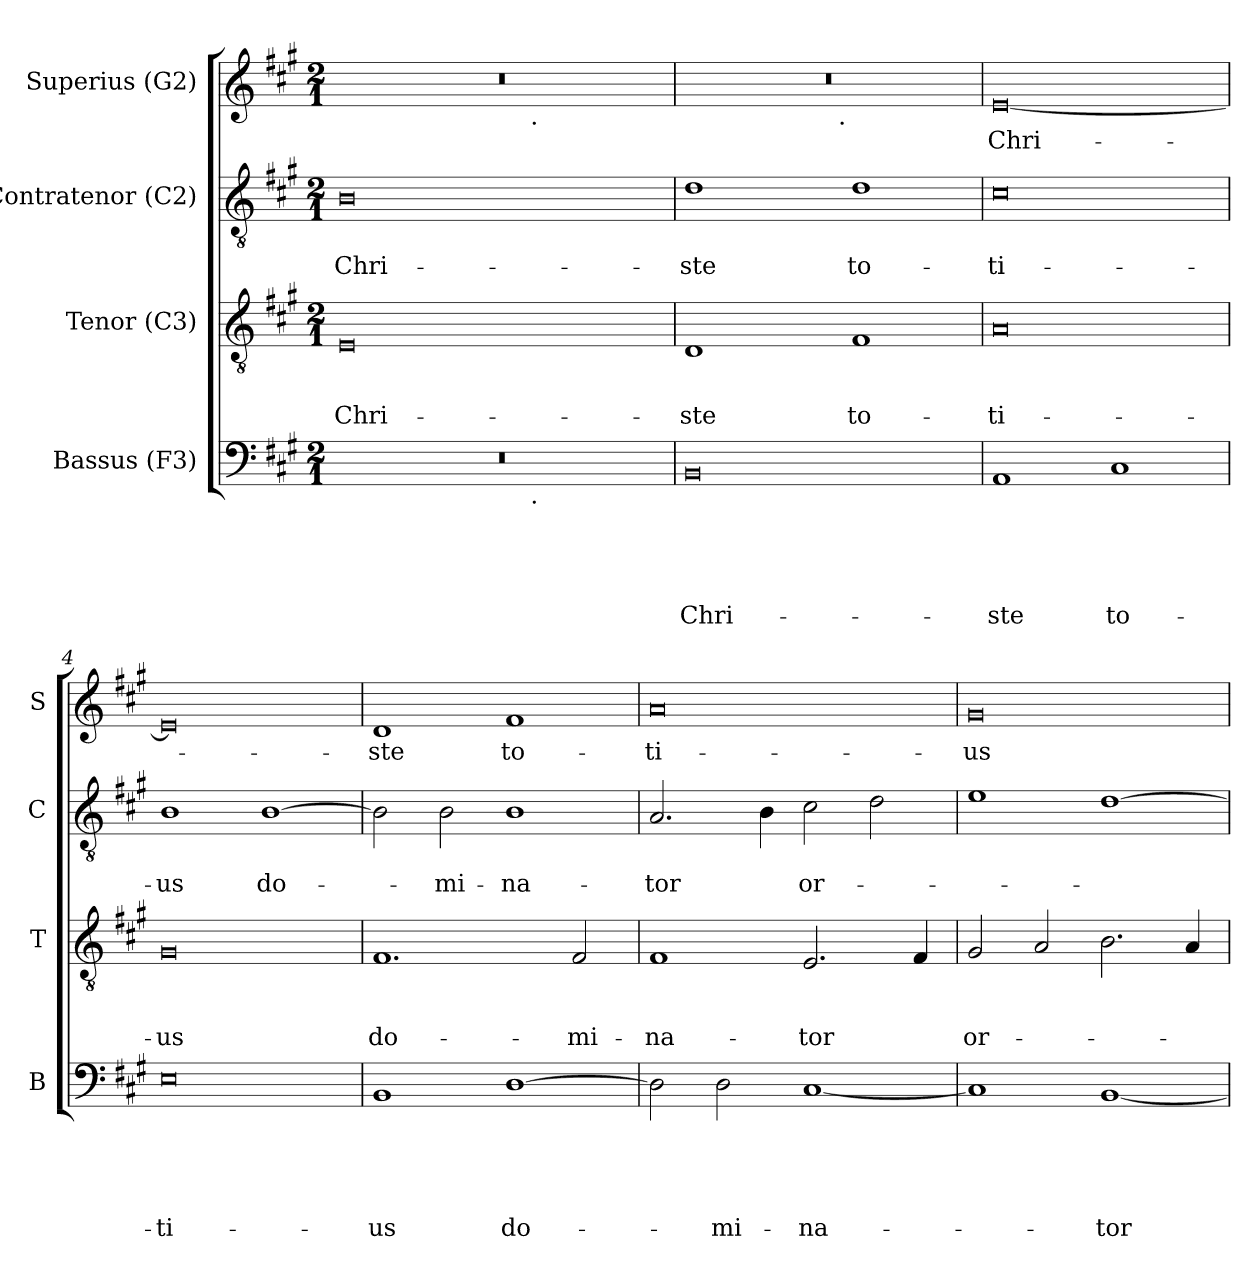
**kern	**text	**text	**text	**text	**text	**kern	**text	**text	**text	**kern	**text	**text	**kern	**text
*part4	*part4	*part4	*part4	*part4	*part4	*part3	*part3	*part3	*part3	*part2	*part2	*part2	*part1	*part1
*staff4	*staff4	*staff4	*staff4	*staff4	*staff4	*staff3	*staff3	*staff3	*staff3	*staff2	*staff2	*staff2	*staff1	*staff1
*I"Bassus (F3)	*	*	*	*	*	*I"Tenor (C3)	*	*	*	*I"Contratenor (C2)	*	*	*I"Superius (G2)	*
*I'B	*	*	*	*	*	*I'T	*	*	*	*I'C	*	*	*I'S	*
*clefF4	*	*	*	*	*	*clefGv2	*	*	*	*clefGv2	*	*	*clefG2	*
*k[f#c#g#]	*	*	*	*	*	*k[f#c#g#]	*	*	*	*k[f#c#g#]	*	*	*k[f#c#g#]	*
*A:	*	*	*	*	*	*A:	*	*	*	*A:	*	*	*A:	*
*M2/1	*	*	*	*	*	*M2/1	*	*	*	*M2/1	*	*	*M2/1	*
=1	=1	=1	=1	=1	=1	=1	=1	=1	=1	=1	=1	=1	=1	=1
!	!	!	!	!	!	!	!	!	!LO:LY:b	!	!	!LO:LY:b	!	!
*^	*	*	*	*	*	*	*	*	*	*	*	*	*^	*
0r	3%2ryy	.	.	.	.	.	0E	.	.	Chri-	0B	.	Chri-	0r	3%2ryy	.
.	3ryy	.	.	.	.	.	.	.	.	.	.	.	.	.	3ryy	.
.	12..ryy	.	.	.	.	.	.	.	.	.	.	.	.	.	12..ryy	.
!	!	!	!	!	!	!	!	!	!	!	!	!	!	!	!LO:TX:b:t=.	!
!	!LO:TX:b:t=.	!	!	!	!	!	!	!	!	!	!	!	!	!	!	!
.	3%2ryy	.	.	.	.	.	.	.	.	.	.	.	.	.	3%2ryy	.
.	6ryy	.	.	.	.	.	.	.	.	.	.	.	.	.	6ryy	.
.	48ryy	.	.	.	.	.	.	.	.	.	.	.	.	.	48ryy	.
=2	=2	=2	=2	=2	=2	=2	=2	=2	=2	=2	=2	=2	=2	=2	=2	=2
!	!	!	!	!	!	!LO:LY:b	!	!	!	!LO:LY:b	!	!	!LO:LY:b	!	!	!
*v	*v	*	*	*	*	*	*	*	*	*	*	*	*	*	*	*
0BB	.	.	.	.	Chri-	1D	.	.	-ste	1d	.	-ste	0r	2ryy	.
.	.	.	.	.	.	.	.	.	.	.	.	.	.	4...ryy	.
!	!	!	!	!	!	!	!	!	!	!	!	!	!	!LO:TX:b:t=.	!
.	.	.	.	.	.	.	.	.	.	.	.	.	.	1ryy	.
!	!	!	!	!	!	!	!	!	!LO:LY:b	!	!	!LO:LY:b	!	!	!
.	.	.	.	.	.	1F#	.	.	to-	1d	.	to-	.	.	.
.	.	.	.	.	.	.	.	.	.	.	.	.	.	32ryy	.
=3	=3	=3	=3	=3	=3	=3	=3	=3	=3	=3	=3	=3	=3	=3	=3
!	!	!	!	!	!LO:LY:b	!	!	!	!LO:LY:b:rj	!	!	!LO:LY:b:rj	!	!	!LO:LY:b
*	*	*	*	*	*	*	*	*	*	*	*	*	*v	*v	*
1AA	.	.	.	.	-ste	0A	.	.	-ti-	0c#	.	-ti-	[<0e	Chri-
!	!	!	!	!	!LO:LY:b	!	!	!	!	!	!	!	!	!
1C#	.	.	.	.	to-	.	.	.	.	.	.	.	.	.
=4	=4	=4	=4	=4	=4	=4	=4	=4	=4	=4	=4	=4	=4	=4
!	!	!	!	!	!LO:LY:b:rj	!	!	!	!LO:LY:b:rj	!	!	!LO:LY:b	!	!
0E	.	.	.	.	-ti-	0G#	.	.	-us	1B	.	-us	0e]	.
!	!	!	!	!	!	!	!	!	!	!	!	!LO:LY:b	!	!
.	.	.	.	.	.	.	.	.	.	[>1B	.	do-	.	.
=5	=5	=5	=5	=5	=5	=5	=5	=5	=5	=5	=5	=5	=5	=5
!	!	!	!	!	!LO:LY:b	!	!	!	!LO:LY:b	!	!	!	!	!LO:LY:b
1BB	.	.	.	.	-us	1.F#	.	.	do-	2B\]	.	.	1d	-ste
!	!	!	!	!	!	!	!	!	!	!	!	!LO:LY:b	!	!
.	.	.	.	.	.	.	.	.	.	2B\	.	-mi-	.	.
!	!	!	!	!	!LO:LY:b	!	!	!	!	!	!	!LO:LY:b	!	!LO:LY:b
[>1D	.	.	.	.	do-	.	.	.	.	1B	.	-na-	1f#	to-
!	!	!	!	!	!	!	!	!	!LO:LY:b	!	!	!	!	!
.	.	.	.	.	.	2F#/	.	.	-mi-	.	.	.	.	.
=6	=6	=6	=6	=6	=6	=6	=6	=6	=6	=6	=6	=6	=6	=6
!	!	!	!	!	!	!	!	!	!LO:LY:b	!	!	!LO:LY:b	!	!LO:LY:b:rj
2D\]	.	.	.	.	.	1F#	.	.	-na-	2.A/	.	-tor	0a	-ti-
!	!	!	!	!	!LO:LY:b	!	!	!	!	!	!	!	!	!
2D\	.	.	.	.	-mi-	.	.	.	.	.	.	.	.	.
.	.	.	.	.	.	.	.	.	.	4B\	.	.	.	.
!	!	!	!	!	!LO:LY:b	!	!	!	!LO:LY:b	!	!	!LO:LY:b	!	!
[<1C#	.	.	.	.	-na-	2.E/	.	.	-tor	2c#\	.	or-	.	.
.	.	.	.	.	.	.	.	.	.	2d\	.	.	.	.
.	.	.	.	.	.	4F#/	.	.	.	.	.	.	.	.
!!LO:LB:g=z
=7	=7	=7	=7	=7	=7	=7	=7	=7	=7	=7	=7	=7	=7	=7
!	!	!	!	!	!	!	!	!	!LO:LY:b	!	!	!	!	!LO:LY:b:rj
1C#]	.	.	.	.	.	2G#/	.	.	or-	1e	.	.	0g#	-us
.	.	.	.	.	.	2A/	.	.	.	.	.	.	.	.
!	!	!	!	!	!LO:LY:b	!	!	!	!	!	!	!	!	!
[<1BB	.	.	.	.	-tor	2.B\	.	.	.	[>1d	.	.	.	.
.	.	.	.	.	.	4A/	.	.	.	.	.	.	.	.
=	=	=	=	=	=	=	=	=	=	=	=	=	=	=
*-	*-	*-	*-	*-	*-	*-	*-	*-	*-	*-	*-	*-	*-	*-
